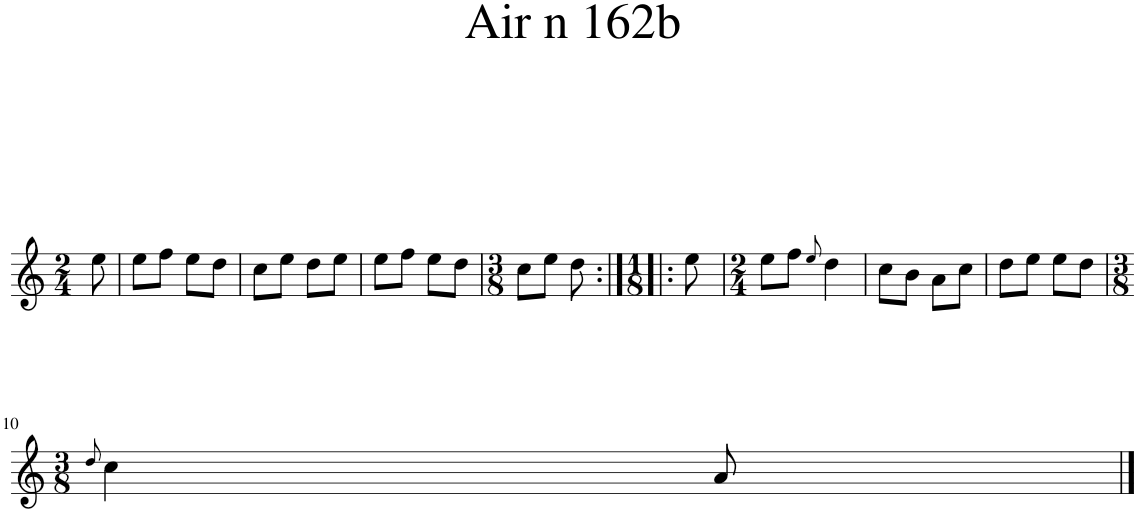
**kern
*part1
*staff1
*I"Piano
*I'Pno.
*clefG2
*k[]
*M2/4
=1
8ee\
=2
8ee\L
8ff\J
8ee\L
8dd\J
=3
8cc\L
8ee\J
8dd\L
8ee\J
=4
8ee\L
8ff\J
8ee\L
8dd\J
=5
*M3/8
8cc\L
8ee\J
8dd\
=6:|!|:
*M1/8
8ee\
=7
*M2/4
8ee\L
8ff\J
8qee/
4dd\
=8
8cc\L
8b\J
8a\L
8cc\J
=9
8dd\L
8ee\J
8ee\L
8dd\J
!!LO:LB:g=z
=10
*M3/8
8qdd/
4cc\
8a/
==
*-
